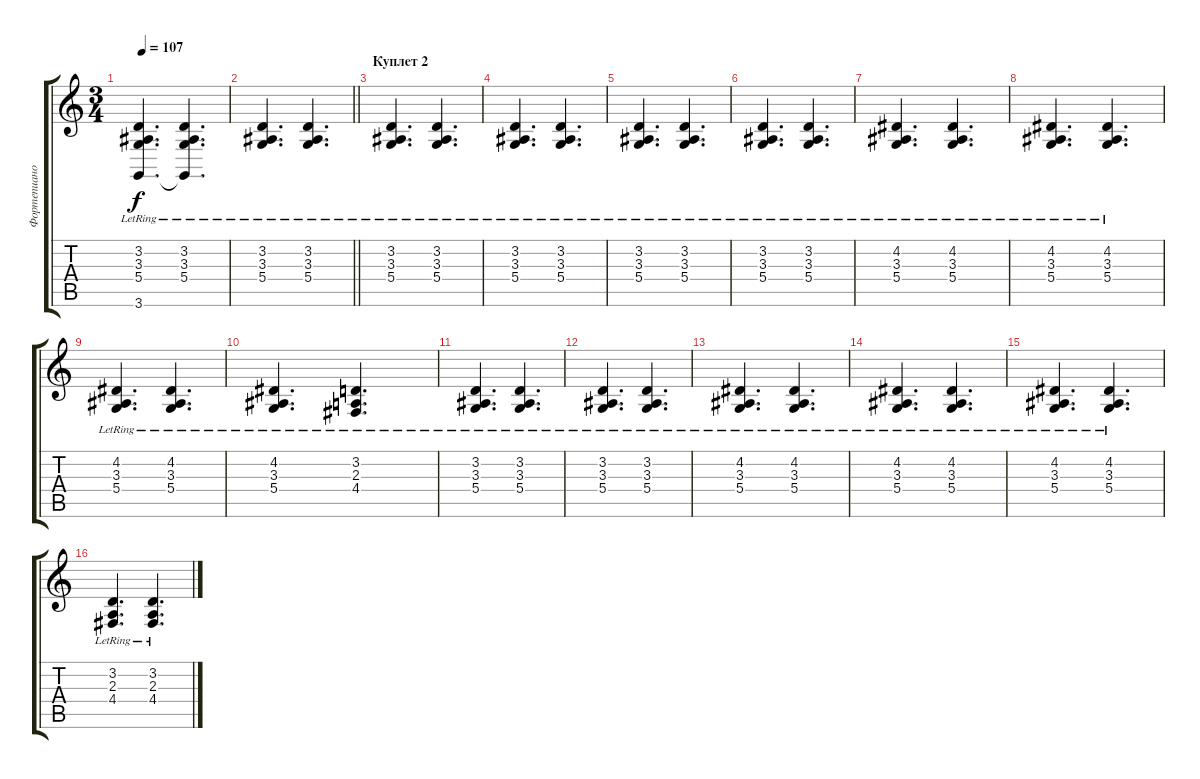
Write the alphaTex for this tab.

\track ("Фортепиано" "Фортепиано") {instrument brightacousticpiano}
\staff {score tabs}
\tuning (E4 B3 G3 D3 A2 E2) {hide}
\ts (3 4)
\tempo 107
\clef g2
\ks c
(3.2{lr} 3.3{lr} 5.4{lr} 3.6{lr}).4{d dy f} (3.2{lr} 3.3{lr} 5.4{lr} 3.6{t}).4{d} |
\barLineRight lightlight
(3.2{lr} 3.3{lr} 5.4{lr}).4{d} (3.2{lr} 3.3{lr} 5.4{lr}).4{d} |
\section ("" "Куплет 2")
(3.2{lr} 3.3{lr} 5.4{lr}).4{d} (3.2{lr} 3.3{lr} 5.4{lr}).4{d} |
(3.2{lr} 3.3{lr} 5.4{lr}).4{d} (3.2{lr} 3.3{lr} 5.4{lr}).4{d} |
(3.2{lr} 3.3{lr} 5.4{lr}).4{d} (3.2{lr} 3.3{lr} 5.4{lr}).4{d} |
(3.2{lr} 3.3{lr} 5.4{lr}).4{d} (3.2{lr} 3.3{lr} 5.4{lr}).4{d} |
(4.2{lr} 3.3{lr} 5.4{lr}).4{d} (4.2{lr} 3.3{lr} 5.4{lr}).4{d} |
(4.2{lr} 3.3{lr} 5.4{lr}).4{d} (4.2{lr} 3.3{lr} 5.4{lr}).4{d} |
(4.2{lr} 3.3{lr} 5.4{lr}).4{d} (4.2{lr} 3.3{lr} 5.4{lr}).4{d} |
(4.2{lr} 3.3{lr} 5.4{lr}).4{d} (3.2{lr} 2.3{lr} 4.4{lr}).4{d} |
(3.2{lr} 3.3{lr} 5.4{lr}).4{d} (3.2{lr} 3.3{lr} 5.4{lr}).4{d} |
(3.2{lr} 3.3{lr} 5.4{lr}).4{d} (3.2{lr} 3.3{lr} 5.4{lr}).4{d} |
(4.2{lr} 3.3{lr} 5.4{lr}).4{d} (4.2{lr} 3.3{lr} 5.4{lr}).4{d} |
(4.2{lr} 3.3{lr} 5.4{lr}).4{d} (4.2{lr} 3.3{lr} 5.4{lr}).4{d} |
(4.2{lr} 3.3{lr} 5.4{lr}).4{d} (4.2{lr} 3.3{lr} 5.4{lr}).4{d} |
(3.2{lr} 2.3{lr} 4.4{lr}).4{d} (3.2{lr} 2.3{lr} 4.4{lr}).4{d}
